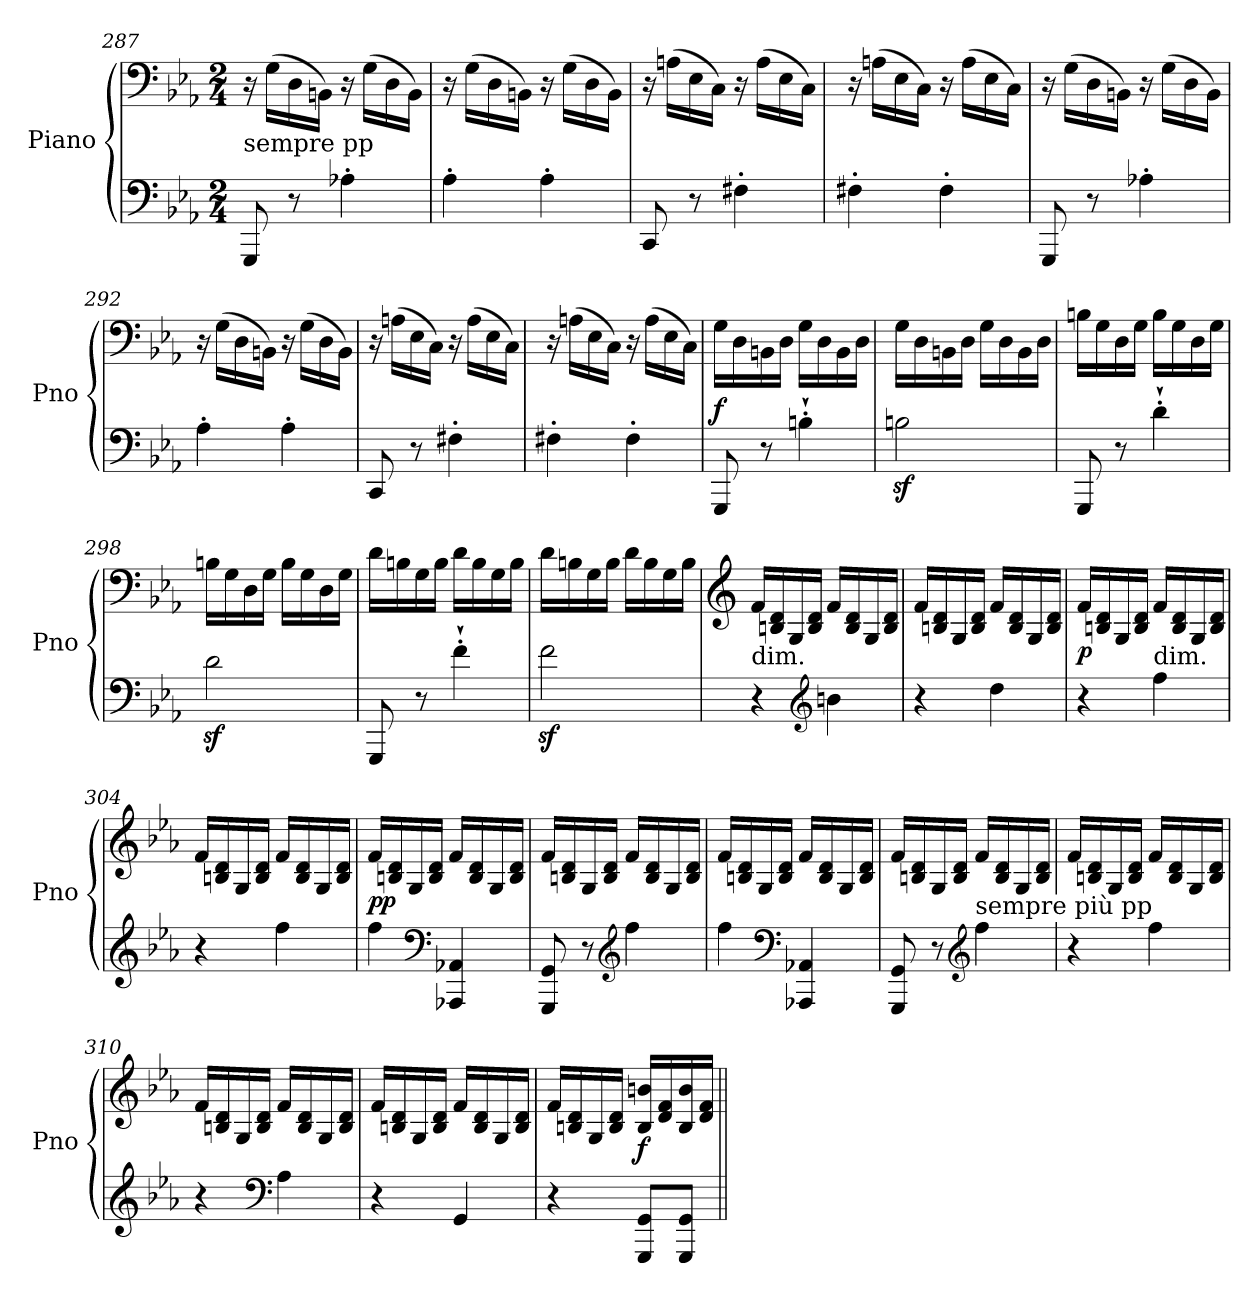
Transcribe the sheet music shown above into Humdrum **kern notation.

**kern	**kern	**dynam
*part1	*part1	*part1
*staff2	*staff1	*staff1/2
*I"Piano	*	*
*I'Pno	*	*
*clefF4	*clefF4	*
*k[b-e-a-]	*k[b-e-a-]	*
*E-:	*E-:	*
*M2/4	*M2/4	*
=287	=287	=287
!	!LO:TX:b:t=sempre pp	!
8GGG/	16r	.
.	(>16G\LL	.
8r	16D\	.
.	16BBn\JJ)	.
4A-X'\	16r	.
.	(>16G\LL	.
.	16D\	.
.	16BB\JJ)	.
=288	=288	=288
4A-'\	16r	.
.	(>16G\LL	.
.	16D\	.
.	16BBn\JJ)	.
4A-'\	16r	.
.	(>16G\LL	.
.	16D\	.
.	16BB\JJ)	.
=289	=289	=289
8CC/	16r	.
.	(>16An\LL	.
8r	16E-\	.
.	16C\JJ)	.
4F#X'\	16r	.
.	(>16A\LL	.
.	16E-\	.
.	16C\JJ)	.
=290	=290	=290
4F#X'\	16r	.
.	(>16An\LL	.
.	16E-\	.
.	16C\JJ)	.
4F#'\	16r	.
.	(>16A\LL	.
.	16E-\	.
.	16C\JJ)	.
!!LO:LB:g=z
=291	=291	=291
8GGG/	16r	.
.	(>16G\LL	.
8r	16D\	.
.	16BBn\JJ)	.
4A-X'\	16r	.
.	(>16G\LL	.
.	16D\	.
.	16BB\JJ)	.
=292	=292	=292
4A-'\	16r	.
.	(>16G\LL	.
.	16D\	.
.	16BBn\JJ)	.
4A-'\	16r	.
.	(>16G\LL	.
.	16D\	.
.	16BB\JJ)	.
=293	=293	=293
8CC/	16r	.
.	(>16An\LL	.
8r	16E-\	.
.	16C\JJ)	.
4F#X'\	16r	.
.	(>16A\LL	.
.	16E-\	.
.	16C\JJ)	.
=294	=294	=294
4F#X'\	16r	.
.	(>16An\LL	.
.	16E-\	.
.	16C\JJ)	.
4F#'\	16r	.
.	(>16A\LL	.
.	16E-\	.
.	16C\JJ)	.
=295	=295	=295
!	!	!LO:DY:a=2
8GGG/	16G\LL	f
.	16D\	.
8r	16BBn\	.
.	16D\JJ	.
4Bn'`\	16G\LL	.
.	16D\	.
.	16BB\	.
.	16D\JJ	.
!!LO:LB:g=z
=296	=296	=296
2Bnz<\	16G\LL	.
.	16D\	.
.	16BBn\	.
.	16D\JJ	.
.	16G\LL	.
.	16D\	.
.	16BB\	.
.	16D\JJ	.
=297	=297	=297
8GGG/	16Bn\LL	.
.	16G\	.
8r	16D\	.
.	16G\JJ	.
4d'`\	16B\LL	.
.	16G\	.
.	16D\	.
.	16G\JJ	.
=298	=298	=298
2dz<\	16Bn\LL	.
.	16G\	.
.	16D\	.
.	16G\JJ	.
.	16B\LL	.
.	16G\	.
.	16D\	.
.	16G\JJ	.
=299	=299	=299
8GGG/	16d\LL	.
.	16Bn\	.
8r	16G\	.
.	16B\JJ	.
4f'`\	16d\LL	.
.	16B\	.
.	16G\	.
.	16B\JJ	.
=300	=300	=300
2fz<\	16d\LL	.
.	16Bn\	.
.	16G\	.
.	16B\JJ	.
.	16d\LL	.
.	16B\	.
.	16G\	.
.	16B\JJ	.
!!LO:LB:g=z
=301	=301	=301
*	*clefG2	*
!	!LO:TX:b:t=dim.	!
4r	16f/LL	.
.	16Bn/ 16d/	.
.	16G/	.
.	16B/ 16d/JJ	.
*clefG2	*	*
4bn\	16f/LL	.
.	16B/ 16d/	.
.	16G/	.
.	16B/ 16d/JJ	.
=302	=302	=302
4r	16f/LL	.
.	16Bn/ 16d/	.
.	16G/	.
.	16B/ 16d/JJ	.
4dd\	16f/LL	.
.	16B/ 16d/	.
.	16G/	.
.	16B/ 16d/JJ	.
=303	=303	=303
!	!	!LO:DY:b
4r	16f/LL	p
.	16Bn/ 16d/	.
.	16G/	.
.	16B/ 16d/JJ	.
!	!LO:TX:b:t=dim.	!
4ff\	16f/LL	.
.	16B/ 16d/	.
.	16G/	.
.	16B/ 16d/JJ	.
=304	=304	=304
4r	16f/LL	.
.	16Bn/ 16d/	.
.	16G/	.
.	16B/ 16d/JJ	.
4ff\	16f/LL	.
.	16B/ 16d/	.
.	16G/	.
.	16B/ 16d/JJ	.
!!LO:LB:g=z
=305	=305	=305
!	!	!LO:DY:b
4ff\	16f/LL	pp
.	16Bn/ 16d/	.
.	16G/	.
.	16B/ 16d/JJ	.
*clefF4	*	*
4AAA-X/ 4AA-X/	16f/LL	.
.	16B/ 16d/	.
.	16G/	.
.	16B/ 16d/JJ	.
=306	=306	=306
8GGG/ 8GG/	16f/LL	.
.	16Bn/ 16d/	.
8r	16G/	.
.	16B/ 16d/JJ	.
*clefG2	*	*
4ff\	16f/LL	.
.	16B/ 16d/	.
.	16G/	.
.	16B/ 16d/JJ	.
=307	=307	=307
4ff\	16f/LL	.
.	16Bn/ 16d/	.
.	16G/	.
.	16B/ 16d/JJ	.
*clefF4	*	*
4AAA-X/ 4AA-X/	16f/LL	.
.	16B/ 16d/	.
.	16G/	.
.	16B/ 16d/JJ	.
=308	=308	=308
8GGG/ 8GG/	16f/LL	.
.	16Bn/ 16d/	.
8r	16G/	.
.	16B/ 16d/JJ	.
*clefG2	*	*
!	!LO:TX:b:t=sempre più pp	!
4ff\	16f/LL	.
.	16B/ 16d/	.
.	16G/	.
.	16B/ 16d/JJ	.
!!LO:PB:g=z
=309	=309	=309
4r	16f/LL	.
.	16Bn/ 16d/	.
.	16G/	.
.	16B/ 16d/JJ	.
4ff\	16f/LL	.
.	16B/ 16d/	.
.	16G/	.
.	16B/ 16d/JJ	.
=310	=310	=310
4r	16f/LL	.
.	16Bn/ 16d/	.
.	16G/	.
.	16B/ 16d/JJ	.
*clefF4	*	*
4A-\	16f/LL	.
.	16B/ 16d/	.
.	16G/	.
.	16B/ 16d/JJ	.
=311	=311	=311
4r	16f/LL	.
.	16Bn/ 16d/	.
.	16G/	.
.	16B/ 16d/JJ	.
4GG/	16f/LL	.
.	16B/ 16d/	.
.	16G/	.
.	16B/ 16d/JJ	.
=312	=312	=312
4r	16f/LL	.
.	16Bn/ 16d/	.
.	16G/	.
.	16B/ 16d/JJ	.
!	!	!LO:DY:b
8GGG/ 8GG/L	16B/ 16bn/LL	f
.	16d/ 16f/	.
8GGG/ 8GG/J	16B/ 16b/	.
.	16d/ 16f/JJ	.
=||	=||	=||
*-	*-	*-
